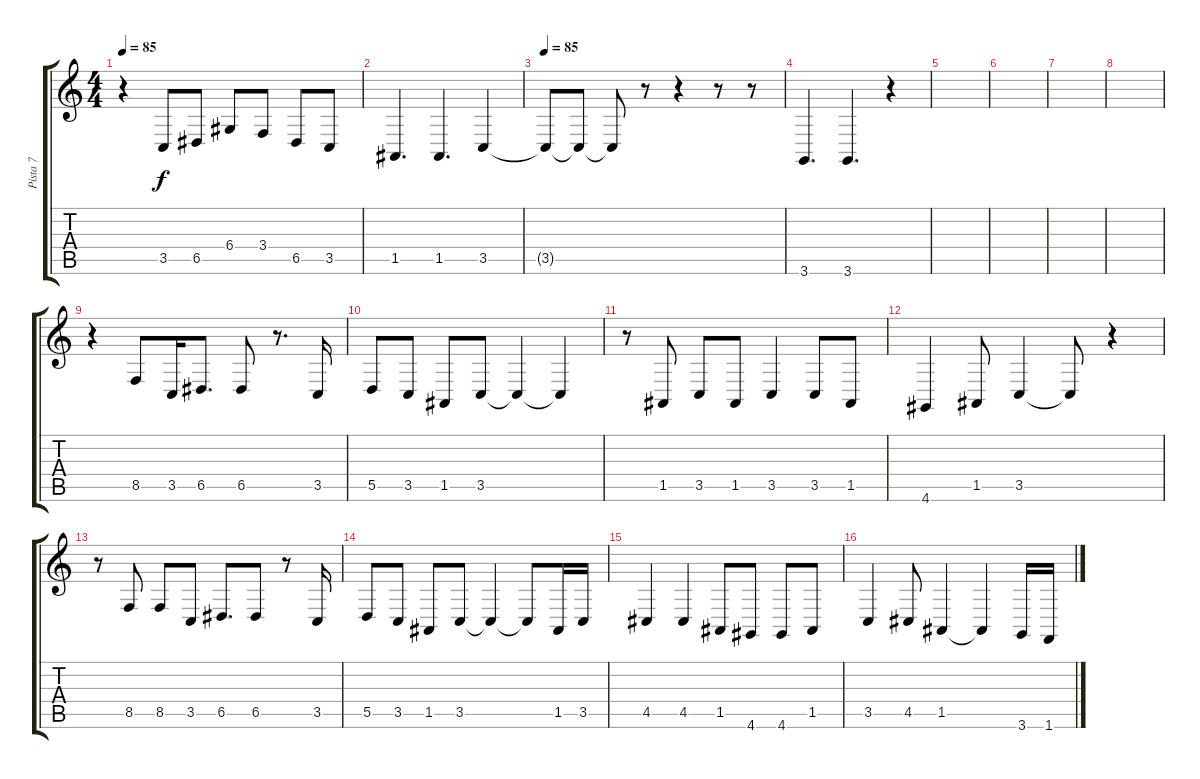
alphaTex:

\track ("Pista 7" "Pista 7") {instrument flute}
\staff {score tabs}
\tuning (E4 B3 G3 D3 A2 E2) {hide}
\ts (4 4)
\tempo 85
\clef g2
\ks c
r.4{dy f} 3.5.8 6.5.8 6.4.8 3.4.8 6.5.8 3.5.8 |
1.5.4{d} 1.5.4{d} 3.5.4 |
\tempo 85
3.5{t}.8 3.5{t}.8 3.5{t}.8 r.8 r.4 r.8 r.8 |
3.6.4{d} 3.6.4{d} r.4 |
|
|
|
|
r.4 8.5.8 3.5.16 6.5.8{d} 6.5.8 r.8{d} 3.5.16 |
5.5.8 3.5.8 1.5.8 3.5.8 3.5{t}.4 3.5{t}.4 |
r.8 1.5.8 3.5.8 1.5.8 3.5.4 3.5.8 1.5.8 |
4.6.4 1.5.8 3.5.4 3.5{t}.8 r.4 |
r.8 8.5.8 8.5.8 3.5.8 6.5.8{d} 6.5.8 r.8 3.5.16 |
5.5.8 3.5.8 1.5.8 3.5.8 3.5{t}.4 3.5{t}.8 1.5.16 3.5.16 |
4.5.4 4.5.4 1.5.8 4.6.8 4.6.8 1.5.8 |
3.5.4 4.5.8 1.5.4 1.5{t}.4 3.6.16 1.6.16
